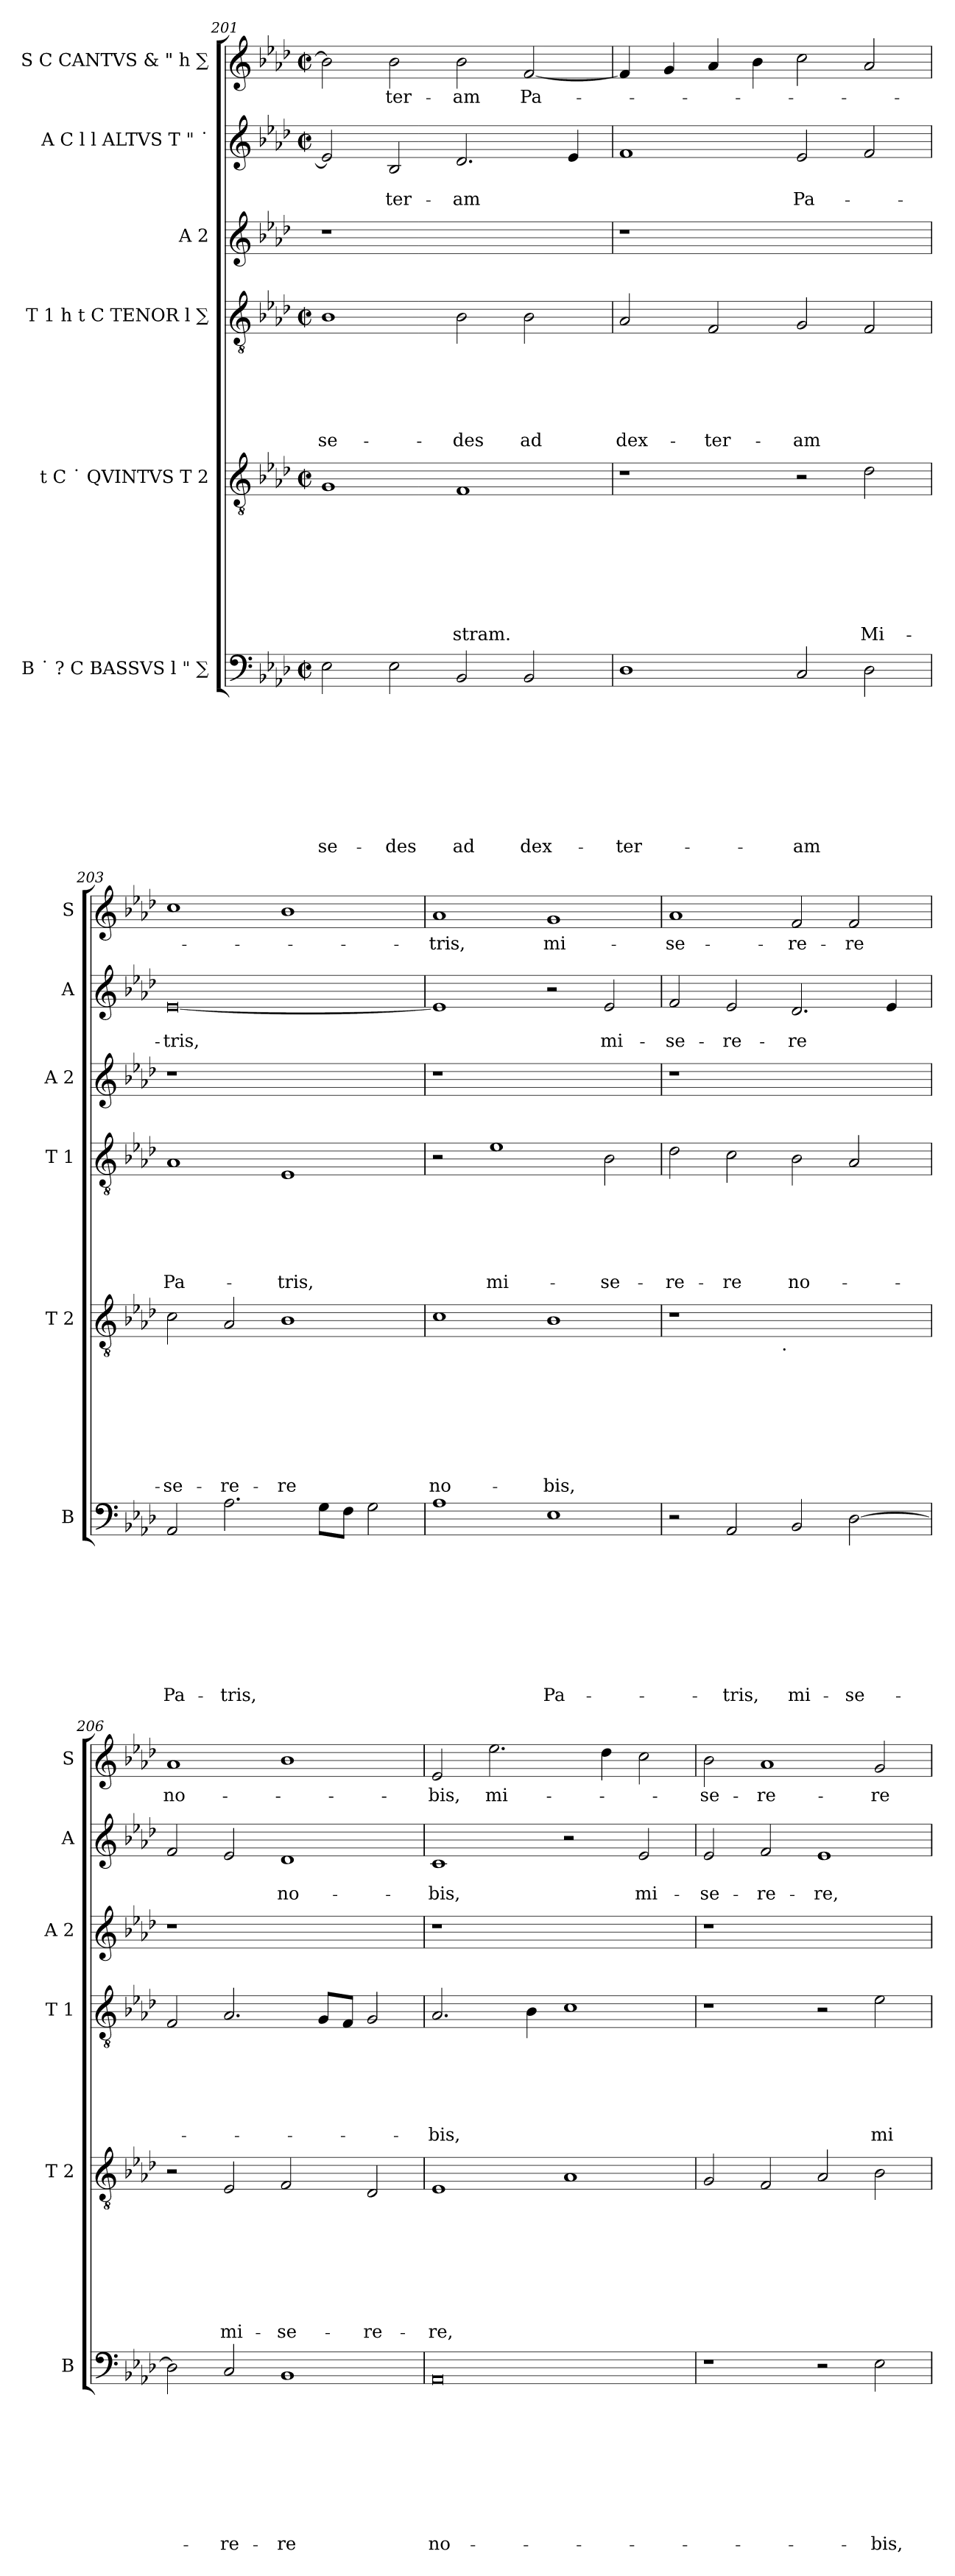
**kern	**text	**text	**text	**text	**text	**text	**text	**text	**text	**kern	**text	**text	**text	**text	**text	**text	**text	**text	**kern	**text	**text	**text	**text	**text	**text	**kern	**kern	**text	**text	**kern	**text
*part6	*part6	*part6	*part6	*part6	*part6	*part6	*part6	*part6	*part6	*part5	*part5	*part5	*part5	*part5	*part5	*part5	*part5	*part5	*part4	*part4	*part4	*part4	*part4	*part4	*part4	*part3	*part2	*part2	*part2	*part1	*part1
*staff6	*staff6	*staff6	*staff6	*staff6	*staff6	*staff6	*staff6	*staff6	*staff6	*staff5	*staff5	*staff5	*staff5	*staff5	*staff5	*staff5	*staff5	*staff5	*staff4	*staff4	*staff4	*staff4	*staff4	*staff4	*staff4	*staff3	*staff2	*staff2	*staff2	*staff1	*staff1
*I"B ˙ ? C BASSVS l " ∑	*	*	*	*	*	*	*	*	*	*I"t C ˙ QVINTVS T 2	*	*	*	*	*	*	*	*	*I"T 1 h t C TENOR l ∑	*	*	*	*	*	*	*I"A 2	*I"A C l l ALTVS T " ˙	*	*	*I"S C CANTVS & " h ∑	*
*I'B	*	*	*	*	*	*	*	*	*	*I'T 2	*	*	*	*	*	*	*	*	*I'T 1	*	*	*	*	*	*	*I'A 2	*I'A	*	*	*I'S	*
*clefF4	*	*	*	*	*	*	*	*	*	*clefGv2	*	*	*	*	*	*	*	*	*clefGv2	*	*	*	*	*	*	*clefG2	*clefG2	*	*	*clefG2	*
*k[b-e-a-d-]	*	*	*	*	*	*	*	*	*	*k[b-e-a-d-]	*	*	*	*	*	*	*	*	*k[b-e-a-d-]	*	*	*	*	*	*	*k[b-e-a-d-]	*k[b-e-a-d-]	*	*	*k[b-e-a-d-]	*
*A-:	*	*	*	*	*	*	*	*	*	*A-:	*	*	*	*	*	*	*	*	*A-:	*	*	*	*	*	*	*A-:	*A-:	*	*	*A-:	*
*M2/2	*	*	*	*	*	*	*	*	*	*M2/2	*	*	*	*	*	*	*	*	*M2/2	*	*	*	*	*	*	*	*M2/2	*	*	*M2/2	*
*met(c|)	*	*	*	*	*	*	*	*	*	*met(c|)	*	*	*	*	*	*	*	*	*met(c|)	*	*	*	*	*	*	*	*met(c|)	*	*	*met(c|)	*
=201	=201	=201	=201	=201	=201	=201	=201	=201	=201	=201	=201	=201	=201	=201	=201	=201	=201	=201	=201	=201	=201	=201	=201	=201	=201	=201	=201	=201	=201	=201	=201
!	!	!	!	!	!	!	!	!	!LO:LY:b	!	!	!	!	!	!	!	!	!	!	!	!	!	!	!	!LO:LY:b	!	!	!	!	!	!
2E-\	.	.	.	.	.	.	.	.	se-	1G	.	.	.	.	.	.	.	.	1B-	.	.	.	.	.	se-	1r	2e-/]	.	.	2b-\]	.
!	!	!	!	!	!	!	!	!	!LO:LY:b	!	!	!	!	!	!	!	!	!	!	!	!	!	!	!	!	!	!	!	!LO:LY:b	!	!LO:LY:b
2E-\	.	.	.	.	.	.	.	.	-des	.	.	.	.	.	.	.	.	.	.	.	.	.	.	.	.	.	2B-/	.	-ter-	2b-\	-ter-
!	!	!	!	!	!	!	!	!	!LO:LY:b	!	!	!	!	!	!	!	!	!LO:LY:b	!	!	!	!	!	!	!LO:LY:b	!	!	!	!LO:LY:b	!	!LO:LY:b
2BB-/	.	.	.	.	.	.	.	.	ad	1F	.	.	.	.	.	.	.	-stram.	2B-\	.	.	.	.	.	-des	1ryy	2.d-/	.	-am	2b-\	-am
!	!	!	!	!	!	!	!	!	!LO:LY:b	!	!	!	!	!	!	!	!	!	!	!	!	!	!	!	!LO:LY:b	!	!	!	!	!	!LO:LY:b
2BB-/	.	.	.	.	.	.	.	.	dex-	.	.	.	.	.	.	.	.	.	2B-\	.	.	.	.	.	ad	.	.	.	.	[<2f/	Pa-
.	.	.	.	.	.	.	.	.	.	.	.	.	.	.	.	.	.	.	.	.	.	.	.	.	.	.	4e-/	.	.	.	.
=202	=202	=202	=202	=202	=202	=202	=202	=202	=202	=202	=202	=202	=202	=202	=202	=202	=202	=202	=202	=202	=202	=202	=202	=202	=202	=202	=202	=202	=202	=202	=202
!	!	!	!	!	!	!	!	!	!LO:LY:b	!	!	!	!	!	!	!	!	!	!	!	!	!	!	!	!LO:LY:b	!	!	!	!	!	!
1D-	.	.	.	.	.	.	.	.	-ter-	1r	.	.	.	.	.	.	.	.	2A-/	.	.	.	.	.	dex-	1r	1f	.	.	4f/]	.
.	.	.	.	.	.	.	.	.	.	.	.	.	.	.	.	.	.	.	.	.	.	.	.	.	.	.	.	.	.	4g/	.
!	!	!	!	!	!	!	!	!	!	!	!	!	!	!	!	!	!	!	!	!	!	!	!	!	!LO:LY:b	!	!	!	!	!	!
.	.	.	.	.	.	.	.	.	.	.	.	.	.	.	.	.	.	.	2F/	.	.	.	.	.	-ter-	.	.	.	.	4a-/	.
.	.	.	.	.	.	.	.	.	.	.	.	.	.	.	.	.	.	.	.	.	.	.	.	.	.	.	.	.	.	4b-\	.
!	!	!	!	!	!	!	!	!	!LO:LY:b	!	!	!	!	!	!	!	!	!	!	!	!	!	!	!	!LO:LY:b	!	!	!	!LO:LY:b	!	!
2C/	.	.	.	.	.	.	.	.	-am	2r	.	.	.	.	.	.	.	.	2G/	.	.	.	.	.	-am	1ryy	2e-/	.	Pa-	2cc\	.
!	!	!	!	!	!	!	!	!	!	!	!	!	!	!	!	!	!	!LO:LY:b	!	!	!	!	!	!	!	!	!	!	!	!	!
2D-\	.	.	.	.	.	.	.	.	.	2d-\	.	.	.	.	.	.	.	Mi-	2F/	.	.	.	.	.	.	.	2f/	.	.	2a-/	.
=203	=203	=203	=203	=203	=203	=203	=203	=203	=203	=203	=203	=203	=203	=203	=203	=203	=203	=203	=203	=203	=203	=203	=203	=203	=203	=203	=203	=203	=203	=203	=203
!	!	!	!	!	!	!	!	!	!LO:LY:b	!	!	!	!	!	!	!	!	!LO:LY:b	!	!	!	!	!	!	!LO:LY:b	!	!	!	!LO:LY:b	!	!
2AA-/	.	.	.	.	.	.	.	.	Pa-	2c\	.	.	.	.	.	.	.	-se-	1A-	.	.	.	.	.	Pa-	1r	[<0e-	.	-tris,	1cc	.
!	!	!	!	!	!	!	!	!	!LO:LY:b	!	!	!	!	!	!	!	!	!LO:LY:b	!	!	!	!	!	!	!	!	!	!	!	!	!
2.A-\	.	.	.	.	.	.	.	.	-tris,	2A-/	.	.	.	.	.	.	.	-re-	.	.	.	.	.	.	.	.	.	.	.	.	.
!	!	!	!	!	!	!	!	!	!	!	!	!	!	!	!	!	!	!LO:LY:b	!	!	!	!	!	!	!LO:LY:b	!	!	!	!	!	!
.	.	.	.	.	.	.	.	.	.	1B-	.	.	.	.	.	.	.	-re	1E-	.	.	.	.	.	-tris,	1ryy	.	.	.	1b-	.
8G\L	.	.	.	.	.	.	.	.	.	.	.	.	.	.	.	.	.	.	.	.	.	.	.	.	.	.	.	.	.	.	.
8F\J	.	.	.	.	.	.	.	.	.	.	.	.	.	.	.	.	.	.	.	.	.	.	.	.	.	.	.	.	.	.	.
2G\	.	.	.	.	.	.	.	.	.	.	.	.	.	.	.	.	.	.	.	.	.	.	.	.	.	.	.	.	.	.	.
!!LO:LB:g=z
=204	=204	=204	=204	=204	=204	=204	=204	=204	=204	=204	=204	=204	=204	=204	=204	=204	=204	=204	=204	=204	=204	=204	=204	=204	=204	=204	=204	=204	=204	=204	=204
!	!	!	!	!	!	!	!	!	!	!	!	!	!	!	!	!	!	!LO:LY:b	!	!	!	!	!	!	!	!	!	!	!	!	!LO:LY:b
1A-	.	.	.	.	.	.	.	.	.	1c	.	.	.	.	.	.	.	no-	2r	.	.	.	.	.	.	1r	1e-]	.	.	1a-	-tris,
!	!	!	!	!	!	!	!	!	!	!	!	!	!	!	!	!	!	!	!	!	!	!	!	!	!LO:LY:b	!	!	!	!	!	!
.	.	.	.	.	.	.	.	.	.	.	.	.	.	.	.	.	.	.	1e-	.	.	.	.	.	mi-	.	.	.	.	.	.
!	!	!	!	!	!	!	!	!	!LO:LY:b	!	!	!	!	!	!	!	!	!LO:LY:b	!	!	!	!	!	!	!	!	!	!	!	!	!LO:LY:b
1E-	.	.	.	.	.	.	.	.	Pa-	1B-	.	.	.	.	.	.	.	-bis,	.	.	.	.	.	.	.	1ryy	2r	.	.	1g	mi-
!	!	!	!	!	!	!	!	!	!	!	!	!	!	!	!	!	!	!	!	!	!	!	!	!	!LO:LY:b	!	!	!	!LO:LY:b	!	!
.	.	.	.	.	.	.	.	.	.	.	.	.	.	.	.	.	.	.	2B-\	.	.	.	.	.	-se-	.	2e-/	.	mi-	.	.
=205	=205	=205	=205	=205	=205	=205	=205	=205	=205	=205	=205	=205	=205	=205	=205	=205	=205	=205	=205	=205	=205	=205	=205	=205	=205	=205	=205	=205	=205	=205	=205
!	!	!	!	!	!	!	!	!	!	!	!	!	!	!	!	!	!	!	!	!	!	!	!	!	!LO:LY:b	!	!	!	!LO:LY:b	!	!LO:LY:b
*	*	*	*	*	*	*	*	*	*	*^	*	*	*	*	*	*	*	*	*	*	*	*	*	*	*	*	*	*	*	*	*
2r	.	.	.	.	.	.	.	.	.	1r	2ryy	.	.	.	.	.	.	.	.	2d-\	.	.	.	.	.	-re-	1r	2f/	.	-se-	1a-	-se-
!	!	!	!	!	!	!	!	!	!LO:LY:b	!	!	!	!	!	!	!	!	!	!	!	!	!	!	!	!	!LO:LY:b	!	!	!	!LO:LY:b	!	!
2AA-/	.	.	.	.	.	.	.	.	-tris,	.	4...ryy	.	.	.	.	.	.	.	.	2c\	.	.	.	.	.	-re	.	2e-/	.	-re-	.	.
!	!	!	!	!	!	!	!	!	!	!	!LO:TX:b:t=.	!	!	!	!	!	!	!	!	!	!	!	!	!	!	!	!	!	!	!	!	!
.	.	.	.	.	.	.	.	.	.	.	1ryy	.	.	.	.	.	.	.	.	.	.	.	.	.	.	.	.	.	.	.	.	.
!	!	!	!	!	!	!	!	!	!LO:LY:b	!	!	!	!	!	!	!	!	!	!	!	!	!	!	!	!	!LO:LY:b	!	!	!	!LO:LY:b	!	!LO:LY:b
2BB-/	.	.	.	.	.	.	.	.	mi-	1ryy	.	.	.	.	.	.	.	.	.	2B-\	.	.	.	.	.	no-	1ryy	2.d-/	.	-re	2f/	-re-
!	!	!	!	!	!	!	!	!	!LO:LY:b	!	!	!	!	!	!	!	!	!	!	!	!	!	!	!	!	!	!	!	!	!	!	!LO:LY:b
[>2D-\	.	.	.	.	.	.	.	.	-se-	.	.	.	.	.	.	.	.	.	.	2A-/	.	.	.	.	.	.	.	.	.	.	2f/	-re
.	.	.	.	.	.	.	.	.	.	.	.	.	.	.	.	.	.	.	.	.	.	.	.	.	.	.	.	4e-/	.	.	.	.
.	.	.	.	.	.	.	.	.	.	.	32ryy	.	.	.	.	.	.	.	.	.	.	.	.	.	.	.	.	.	.	.	.	.
=206	=206	=206	=206	=206	=206	=206	=206	=206	=206	=206	=206	=206	=206	=206	=206	=206	=206	=206	=206	=206	=206	=206	=206	=206	=206	=206	=206	=206	=206	=206	=206	=206
!	!	!	!	!	!	!	!	!	!	!	!	!	!	!	!	!	!	!	!	!	!	!	!	!	!	!	!	!	!	!	!	!LO:LY:b
*	*	*	*	*	*	*	*	*	*	*v	*v	*	*	*	*	*	*	*	*	*	*	*	*	*	*	*	*	*	*	*	*	*
2D-\]	.	.	.	.	.	.	.	.	.	2r	.	.	.	.	.	.	.	.	2F/	.	.	.	.	.	.	1r	2f/	.	.	1a-	no-
!	!	!	!	!	!	!	!	!	!LO:LY:b	!	!	!	!	!	!	!	!	!LO:LY:b	!	!	!	!	!	!	!	!	!	!	!	!	!
2C/	.	.	.	.	.	.	.	.	-re-	2E-/	.	.	.	.	.	.	.	mi-	2.A-/	.	.	.	.	.	.	.	2e-/	.	.	.	.
!	!	!	!	!	!	!	!	!	!LO:LY:b	!	!	!	!	!	!	!	!	!LO:LY:b	!	!	!	!	!	!	!	!	!	!	!LO:LY:b	!	!
1BB-	.	.	.	.	.	.	.	.	-re	2F/	.	.	.	.	.	.	.	-se-	.	.	.	.	.	.	.	1ryy	1d-	.	no-	1b-	.
.	.	.	.	.	.	.	.	.	.	.	.	.	.	.	.	.	.	.	8G/L	.	.	.	.	.	.	.	.	.	.	.	.
.	.	.	.	.	.	.	.	.	.	.	.	.	.	.	.	.	.	.	8F/J	.	.	.	.	.	.	.	.	.	.	.	.
!	!	!	!	!	!	!	!	!	!	!	!	!	!	!	!	!	!	!LO:LY:b	!	!	!	!	!	!	!	!	!	!	!	!	!
.	.	.	.	.	.	.	.	.	.	2D-/	.	.	.	.	.	.	.	-re-	2G/	.	.	.	.	.	.	.	.	.	.	.	.
=207	=207	=207	=207	=207	=207	=207	=207	=207	=207	=207	=207	=207	=207	=207	=207	=207	=207	=207	=207	=207	=207	=207	=207	=207	=207	=207	=207	=207	=207	=207	=207
!	!	!	!	!	!	!	!	!	!LO:LY:b	!	!	!	!	!	!	!	!	!LO:LY:b	!	!	!	!	!	!	!LO:LY:b	!	!	!	!LO:LY:b	!	!LO:LY:b
0AA-	.	.	.	.	.	.	.	.	no-	1E-	.	.	.	.	.	.	.	-re,	2.A-/	.	.	.	.	.	-bis,	1r	1c	.	-bis,	2e-/	-bis,
!	!	!	!	!	!	!	!	!	!	!	!	!	!	!	!	!	!	!	!	!	!	!	!	!	!	!	!	!	!	!	!LO:LY:b
.	.	.	.	.	.	.	.	.	.	.	.	.	.	.	.	.	.	.	.	.	.	.	.	.	.	.	.	.	.	2.ee-\	mi-
.	.	.	.	.	.	.	.	.	.	.	.	.	.	.	.	.	.	.	4B-\	.	.	.	.	.	.	.	.	.	.	.	.
.	.	.	.	.	.	.	.	.	.	1A-	.	.	.	.	.	.	.	.	1c	.	.	.	.	.	.	1ryy	2r	.	.	.	.
.	.	.	.	.	.	.	.	.	.	.	.	.	.	.	.	.	.	.	.	.	.	.	.	.	.	.	.	.	.	4dd-\	.
!	!	!	!	!	!	!	!	!	!	!	!	!	!	!	!	!	!	!	!	!	!	!	!	!	!	!	!	!	!LO:LY:b	!	!
.	.	.	.	.	.	.	.	.	.	.	.	.	.	.	.	.	.	.	.	.	.	.	.	.	.	.	2e-/	.	mi-	2cc\	.
=208	=208	=208	=208	=208	=208	=208	=208	=208	=208	=208	=208	=208	=208	=208	=208	=208	=208	=208	=208	=208	=208	=208	=208	=208	=208	=208	=208	=208	=208	=208	=208
!	!	!	!	!	!	!	!	!	!	!	!	!	!	!	!	!	!	!	!	!	!	!	!	!	!	!	!	!	!LO:LY:b	!	!LO:LY:b
1r	.	.	.	.	.	.	.	.	.	2G/	.	.	.	.	.	.	.	.	1r	.	.	.	.	.	.	1r	2e-/	.	-se-	2b-\	-se-
!	!	!	!	!	!	!	!	!	!	!	!	!	!	!	!	!	!	!	!	!	!	!	!	!	!	!	!	!	!LO:LY:b	!	!LO:LY:b
.	.	.	.	.	.	.	.	.	.	2F/	.	.	.	.	.	.	.	.	.	.	.	.	.	.	.	.	2f/	.	-re-	1a-	-re-
!	!	!	!	!	!	!	!	!	!	!	!	!	!	!	!	!	!	!	!	!	!	!	!	!	!	!	!	!	!LO:LY:b	!	!
2r	.	.	.	.	.	.	.	.	.	2A-/	.	.	.	.	.	.	.	.	2r	.	.	.	.	.	.	1ryy	1e-	.	-re,	.	.
!	!	!	!	!	!	!	!	!	!LO:LY:b	!	!	!	!	!	!	!	!	!	!	!	!	!	!	!	!LO:LY:b	!	!	!	!	!	!LO:LY:b
2E-\	.	.	.	.	.	.	.	.	-bis,	2B-\	.	.	.	.	.	.	.	.	2e-\	.	.	.	.	.	mi-	.	.	.	.	2g/	-re
=	=	=	=	=	=	=	=	=	=	=	=	=	=	=	=	=	=	=	=	=	=	=	=	=	=	=	=	=	=	=	=
*-	*-	*-	*-	*-	*-	*-	*-	*-	*-	*-	*-	*-	*-	*-	*-	*-	*-	*-	*-	*-	*-	*-	*-	*-	*-	*-	*-	*-	*-	*-	*-
